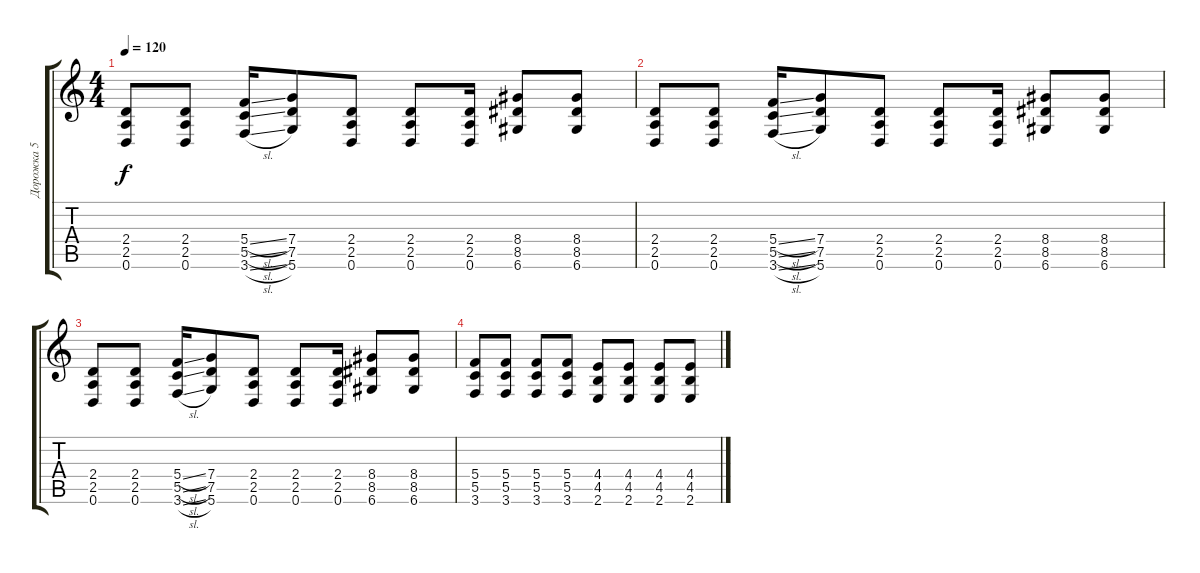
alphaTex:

\track ("Дорожка 5" "Дорожка 5") {instrument distortionguitar}
\staff {score tabs}
\tuning (D4 A3 F3 C3 G2 D2) {hide}
\ts (4 4)
\tempo 120
\clef g2
\ks c
(2.4 2.5 0.6).8{dy f} (2.4 2.5 0.6).8 (5.4{sl} 5.5{sl} 3.6{sl}).16 (7.4 7.5 5.6).8 (2.4 2.5 0.6).8 (2.4 2.5 0.6).8 (2.4 2.5 0.6).16 (8.4 8.5 6.6).8 (8.4 8.5 6.6).8 |
(2.4 2.5 0.6).8 (2.4 2.5 0.6).8 (5.4{sl} 5.5{sl} 3.6{sl}).16 (7.4 7.5 5.6).8 (2.4 2.5 0.6).8 (2.4 2.5 0.6).8 (2.4 2.5 0.6).16 (8.4 8.5 6.6).8 (8.4 8.5 6.6).8 |
(2.4 2.5 0.6).8 (2.4 2.5 0.6).8 (5.4{sl} 5.5{sl} 3.6{sl}).16 (7.4 7.5 5.6).8 (2.4 2.5 0.6).8 (2.4 2.5 0.6).8 (2.4 2.5 0.6).16 (8.4 8.5 6.6).8 (8.4 8.5 6.6).8 |
(5.4 5.5 3.6).8 (5.4 5.5 3.6).8 (5.4 5.5 3.6).8 (5.4 5.5 3.6).8 (4.4 4.5 2.6).8 (4.4 4.5 2.6).8 (4.4 4.5 2.6).8 (4.4 4.5 2.6).8
